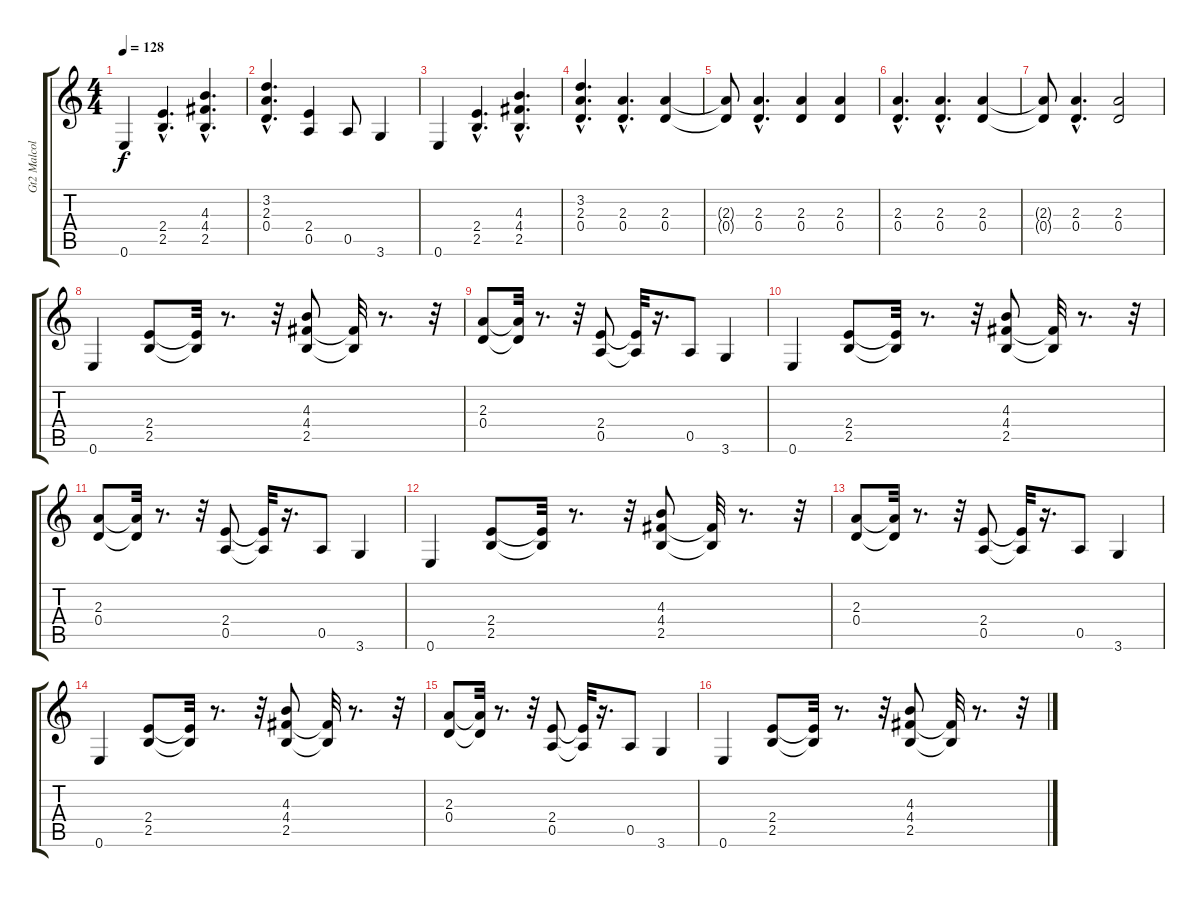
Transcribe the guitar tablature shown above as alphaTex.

\track ("Gt2 Malcolm" "Gt2 Malcol") {instrument overdrivenguitar}
\staff {score tabs}
\tuning (E4 B3 G3 D3 A2 E2) {hide}
\ts (4 4)
\tempo 128
\clef g2
\ks c
0.6.4{dy f} (2.4{hac} 2.5{hac}).4{d} (4.3{hac} 4.4{hac} 2.5{hac}).4{d} |
(3.2{hac} 2.3{hac} 0.4{hac}).4{d} (2.4 0.5).4 0.5.8 3.6.4 |
0.6.4 (2.4{hac} 2.5{hac}).4{d} (4.3{hac} 4.4{hac} 2.5{hac}).4{d} |
(3.2{hac} 2.3{hac} 0.4{hac}).4{d} (2.3{hac} 0.4{hac}).4{d} (2.3 0.4).4 |
(2.3{t} 0.4{t}).8 (2.3{hac} 0.4{hac}).4{d} (2.3 0.4).4 (2.3 0.4).4 |
(2.3{hac} 0.4{hac}).4{d} (2.3{hac} 0.4{hac}).4{d} (2.3 0.4).4 |
(2.3{t} 0.4{t}).8 (2.3{hac} 0.4{hac}).4{d} (2.3 0.4).2 |
0.6.4 (2.4 2.5).8 (2.4{t} 2.5{t}).32 r.8{d} r.32 (4.3 4.4 2.5).8 (4.4{t} 2.5{t}).32 r.8{d} r.32 |
(2.3 0.4).8 (2.3{t} 0.4{t}).32 r.8{d} r.32 (2.4 0.5).8 (2.4{t} 0.5{t}).32 r.16{d} 0.5.8 3.6.4 |
0.6.4 (2.4 2.5).8 (2.4{t} 2.5{t}).32 r.8{d} r.32 (4.3 4.4 2.5).8 (4.4{t} 2.5{t}).32 r.8{d} r.32 |
(2.3 0.4).8 (2.3{t} 0.4{t}).32 r.8{d} r.32 (2.4 0.5).8 (2.4{t} 0.5{t}).32 r.16{d} 0.5.8 3.6.4 |
0.6.4 (2.4 2.5).8 (2.4{t} 2.5{t}).32 r.8{d} r.32 (4.3 4.4 2.5).8 (4.4{t} 2.5{t}).32 r.8{d} r.32 |
(2.3 0.4).8 (2.3{t} 0.4{t}).32 r.8{d} r.32 (2.4 0.5).8 (2.4{t} 0.5{t}).32 r.16{d} 0.5.8 3.6.4 |
0.6.4 (2.4 2.5).8 (2.4{t} 2.5{t}).32 r.8{d} r.32 (4.3 4.4 2.5).8 (4.4{t} 2.5{t}).32 r.8{d} r.32 |
(2.3 0.4).8 (2.3{t} 0.4{t}).32 r.8{d} r.32 (2.4 0.5).8 (2.4{t} 0.5{t}).32 r.16{d} 0.5.8 3.6.4 |
0.6.4 (2.4 2.5).8 (2.4{t} 2.5{t}).32 r.8{d} r.32 (4.3 4.4 2.5).8 (4.4{t} 2.5{t}).32 r.8{d} r.32
